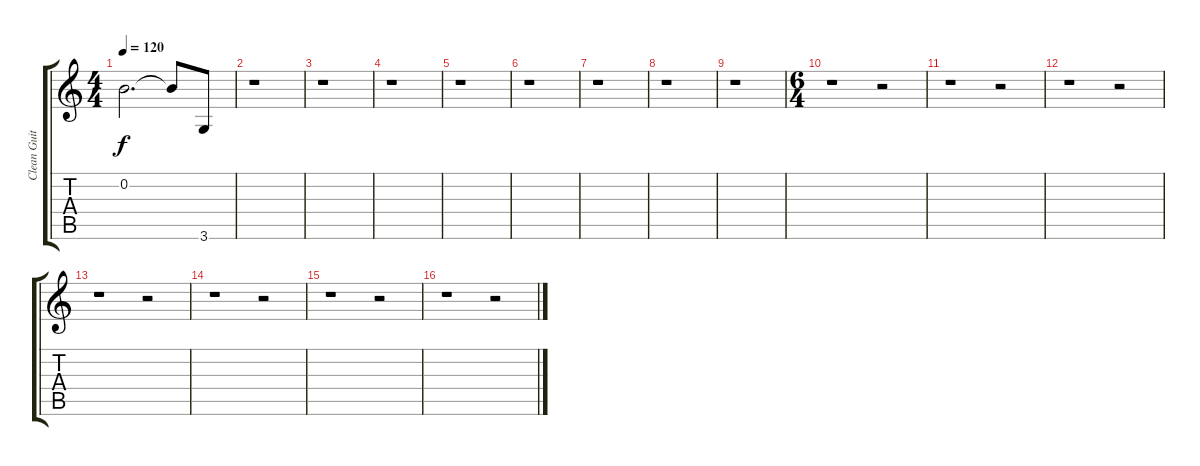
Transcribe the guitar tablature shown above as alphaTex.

\track ("Clean Guitar 2" "Clean Guit") {instrument acousticguitarsteel}
\staff {score tabs}
\tuning (E4 B3 G3 D3 A2 E2) {hide}
\ts (4 4)
\tempo 120
\clef g2
\ks c
0.2{t}.2{d dy f} 0.2{t}.8 3.6.8 |
r.1 |
r.1 |
r.1 |
r.1 |
r.1 |
r.1 |
r.1 |
r.1 |
\ts (6 4)
r.1 r.2 |
r.1 r.2 |
r.1 r.2 |
r.1 r.2 |
r.1 r.2 |
r.1 r.2 |
r.1 r.2
